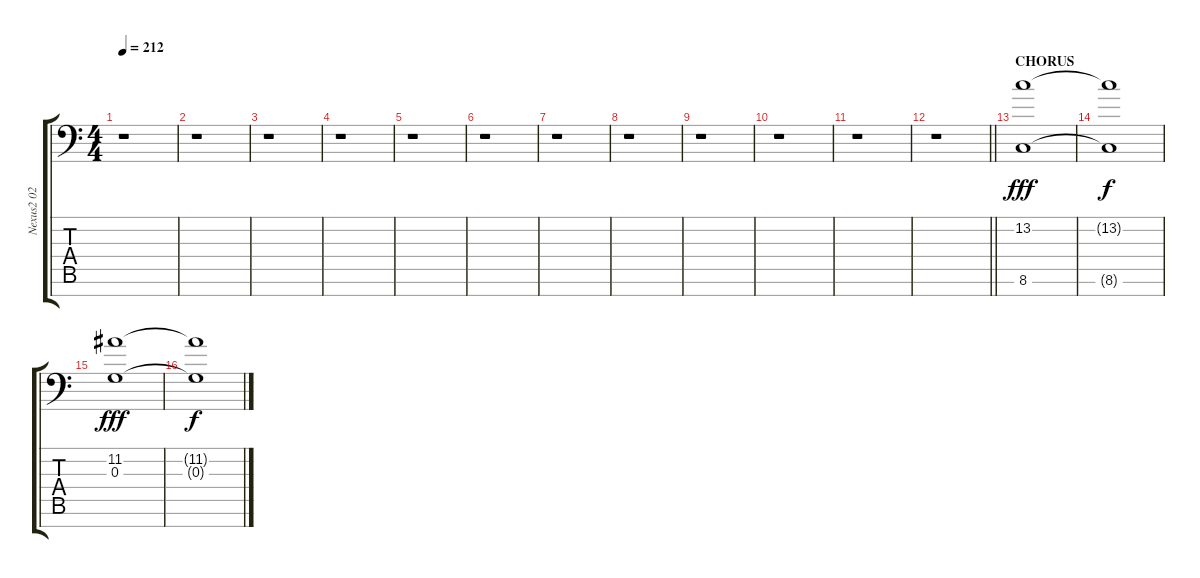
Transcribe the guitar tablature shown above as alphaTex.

\track ("Nexus2 02" "Nexus2 02") {instrument lead2sawtooth}
\staff {score tabs}
\tuning (C8 B3 G3 D3 A2 E2 A-1) {hide}
\ts (4 4)
\tempo 212
\clef f4
\ks c
r.1{dy fff} |
r.1 |
r.1 |
r.1 |
r.1 |
r.1 |
r.1 |
r.1 |
r.1 |
r.1 |
r.1 |
\barLineRight lightlight
r.1 |
\section ("" "CHORUS")
(13.2 8.6).1 |
(13.2{t} 8.6{t}).1{dy f} |
(11.2 0.3).1{dy fff} |
(11.2{t} 0.3{t}).1{dy f}
